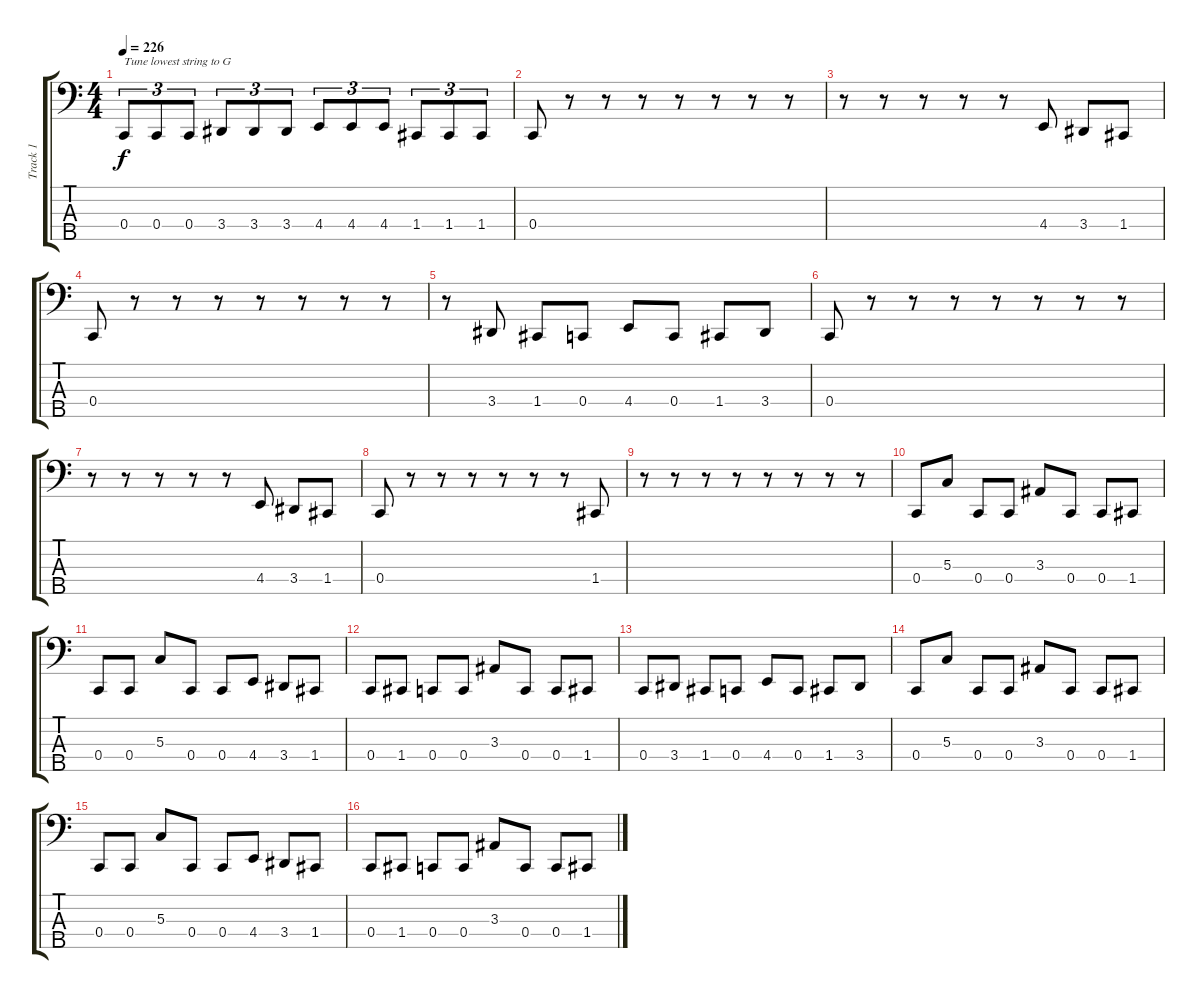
\track ("Track 1" "Track 1") {instrument electricbasspick}
\staff {score tabs}
\tuning (F2 C2 G1 C1 G0) {hide}
\ts (4 4)
\tempo 226
\clef f4
\ks c
0.4.8{tu (3 2) txt "Tune lowest string to G" dy f instrument electricbasspick} 0.4.8{tu (3 2)} 0.4.8{tu (3 2)} 3.4.8{tu (3 2)} 3.4.8{tu (3 2)} 3.4.8{tu (3 2)} 4.4.8{tu (3 2)} 4.4.8{tu (3 2)} 4.4.8{tu (3 2)} 1.4.8{tu (3 2)} 1.4.8{tu (3 2)} 1.4.8{tu (3 2)} |
0.4.8 r.8 r.8 r.8 r.8 r.8 r.8 r.8 |
r.8 r.8 r.8 r.8 r.8 4.4.8 3.4.8 1.4.8 |
0.4.8 r.8 r.8 r.8 r.8 r.8 r.8 r.8 |
r.8 3.4.8 1.4.8 0.4.8 4.4.8 0.4.8 1.4.8 3.4.8 |
0.4.8 r.8 r.8 r.8 r.8 r.8 r.8 r.8 |
r.8 r.8 r.8 r.8 r.8 4.4.8 3.4.8 1.4.8 |
0.4.8 r.8 r.8 r.8 r.8 r.8 r.8 1.4.8 |
r.8 r.8 r.8 r.8 r.8 r.8 r.8 r.8 |
0.4.8 5.3.8 0.4.8 0.4.8 3.3.8 0.4.8 0.4.8 1.4.8 |
0.4.8 0.4.8 5.3.8 0.4.8 0.4.8 4.4.8 3.4.8 1.4.8 |
0.4.8 1.4.8 0.4.8 0.4.8 3.3.8 0.4.8 0.4.8 1.4.8 |
0.4.8 3.4.8 1.4.8 0.4.8 4.4.8 0.4.8 1.4.8 3.4.8 |
0.4.8 5.3.8 0.4.8 0.4.8 3.3.8 0.4.8 0.4.8 1.4.8 |
0.4.8 0.4.8 5.3.8 0.4.8 0.4.8 4.4.8 3.4.8 1.4.8 |
0.4.8 1.4.8 0.4.8 0.4.8 3.3.8 0.4.8 0.4.8 1.4.8
